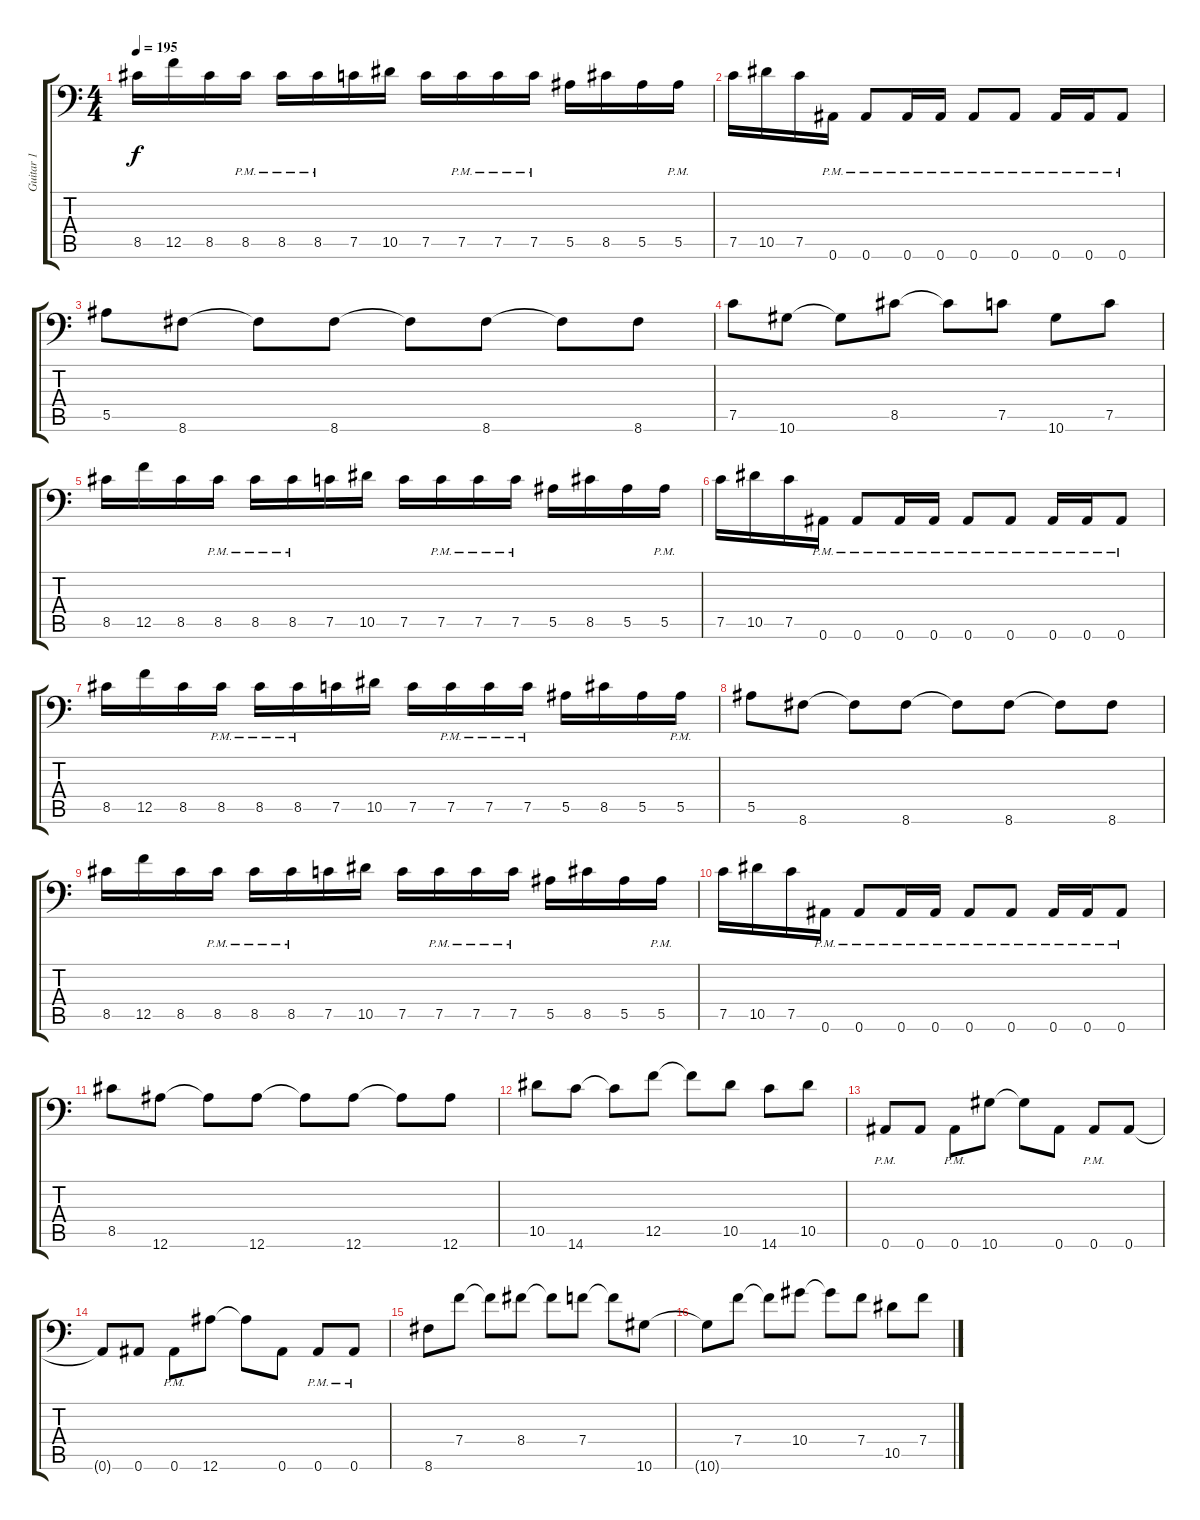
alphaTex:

\track ("Guitar 1" "Guitar 1") {instrument distortionguitar}
\staff {score tabs}
\tuning (C4 G3 Eb3 Bb2 F2 Bb1) {hide}
\ts (4 4)
\tempo 195
\clef f4
\ks c
8.5.16{dy f} 12.5.16 8.5.16 8.5{pm}.16 8.5{pm}.16 8.5{pm}.16 7.5.16 10.5.16 7.5.16 7.5{pm}.16 7.5{pm}.16 7.5{pm}.16 5.5.16 8.5.16 5.5.16 5.5{pm}.16 |
7.5.16 10.5.16 7.5.16 0.6{pm}.16 0.6{pm}.8 0.6{pm}.16 0.6{pm}.16 0.6{pm}.8 0.6{pm}.8 0.6{pm}.16 0.6{pm}.16 0.6{pm}.8 |
5.5.8 8.6.8 8.6{t}.8 8.6.8 8.6{t}.8 8.6.8 8.6{t}.8 8.6.8 |
7.5.8 10.6.8 10.6{t}.8 8.5.8 8.5{t}.8 7.5.8 10.6.8 7.5.8 |
8.5.16 12.5.16 8.5.16 8.5{pm}.16 8.5{pm}.16 8.5{pm}.16 7.5.16 10.5.16 7.5.16 7.5{pm}.16 7.5{pm}.16 7.5{pm}.16 5.5.16 8.5.16 5.5.16 5.5{pm}.16 |
7.5.16 10.5.16 7.5.16 0.6{pm}.16 0.6{pm}.8 0.6{pm}.16 0.6{pm}.16 0.6{pm}.8 0.6{pm}.8 0.6{pm}.16 0.6{pm}.16 0.6{pm}.8 |
8.5.16 12.5.16 8.5.16 8.5{pm}.16 8.5{pm}.16 8.5{pm}.16 7.5.16 10.5.16 7.5.16 7.5{pm}.16 7.5{pm}.16 7.5{pm}.16 5.5.16 8.5.16 5.5.16 5.5{pm}.16 |
5.5.8 8.6.8 8.6{t}.8 8.6.8 8.6{t}.8 8.6.8 8.6{t}.8 8.6.8 |
8.5.16 12.5.16 8.5.16 8.5{pm}.16 8.5{pm}.16 8.5{pm}.16 7.5.16 10.5.16 7.5.16 7.5{pm}.16 7.5{pm}.16 7.5{pm}.16 5.5.16 8.5.16 5.5.16 5.5{pm}.16 |
7.5.16 10.5.16 7.5.16 0.6{pm}.16 0.6{pm}.8 0.6{pm}.16 0.6{pm}.16 0.6{pm}.8 0.6{pm}.8 0.6{pm}.16 0.6{pm}.16 0.6{pm}.8 |
8.5.8 12.6.8 12.6{t}.8 12.6.8 12.6{t}.8 12.6.8 12.6{t}.8 12.6.8 |
10.5.8 14.6.8 14.6{t}.8 12.5.8 12.5{t}.8 10.5.8 14.6.8 10.5.8 |
0.6{pm}.8 0.6.8 0.6{pm}.8 10.6.8 10.6{t}.8 0.6.8 0.6{pm}.8 0.6.8 |
0.6{t}.8 0.6.8 0.6{pm}.8 12.6.8 12.6{t}.8 0.6.8 0.6{pm}.8 0.6{pm}.8 |
8.6.8 7.4.8 7.4{t}.8 8.4.8 8.4{t}.8 7.4.8 7.4{t}.8 10.6.8 |
10.6{t}.8 7.4.8 7.4{t}.8 10.4.8 10.4{t}.8 7.4.8 10.5.8 7.4.8
